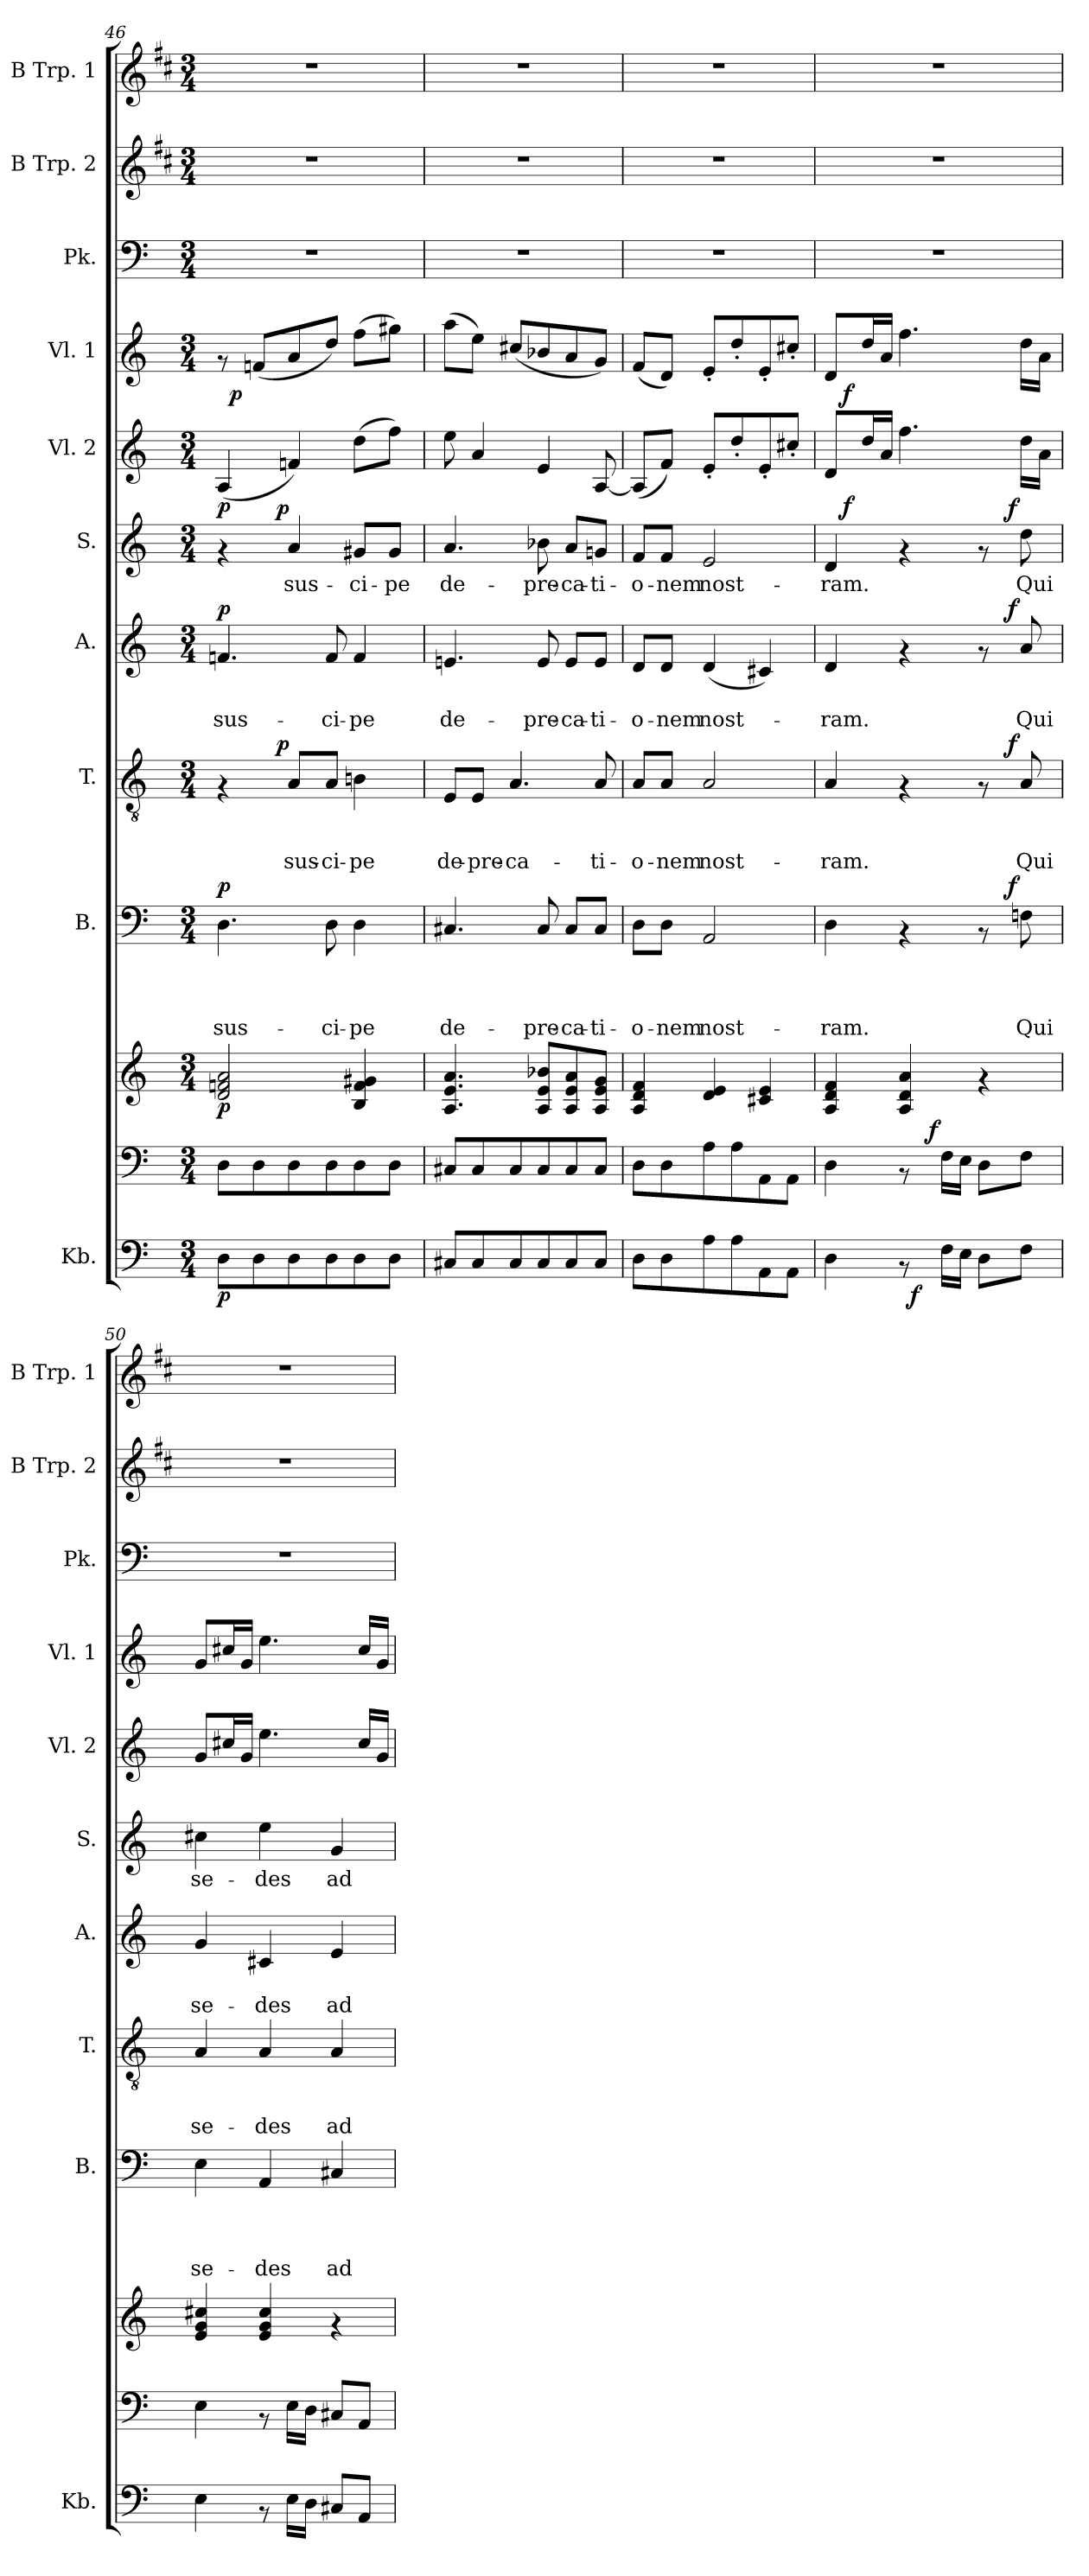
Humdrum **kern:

**kern	**dynam	**kern	**dynam	**kern	**dynam	**kern	**text	**text	**text	**text	**dynam	**kern	**text	**text	**text	**dynam	**kern	**text	**text	**dynam	**kern	**text	**dynam	**kern	**dynam	**kern	**dynam	**kern	**kern	**kern
*part12	*part12	*part11	*part11	*part10	*part10	*part9	*part9	*part9	*part9	*part9	*part9	*part8	*part8	*part8	*part8	*part8	*part7	*part7	*part7	*part7	*part6	*part6	*part6	*part5	*part5	*part4	*part4	*part3	*part2	*part1
*staff12	*staff12	*staff11	*staff11	*staff10	*staff10	*staff9	*staff9	*staff9	*staff9	*staff9	*staff9	*staff8	*staff8	*staff8	*staff8	*staff8	*staff7	*staff7	*staff7	*staff7	*staff6	*staff6	*staff6	*staff5	*staff5	*staff4	*staff4	*staff3	*staff2	*staff1
*I"Kb.	*	*	*	*	*	*I"B.	*	*	*	*	*	*I"T.	*	*	*	*	*I"A.	*	*	*	*I"S.	*	*	*I"Vl. 2	*	*I"Vl. 1	*	*I"Pk.	*I"B Trp. 2	*I"B Trp. 1
*I'Kb.	*	*	*	*	*	*I'B.	*	*	*	*	*	*I'T.	*	*	*	*	*I'A.	*	*	*	*I'S.	*	*	*I'Vl. 2	*	*I'Vl. 1	*	*I'Pk.	*I'B Trp. 2	*I'B Trp. 1
*clefF4	*	*clefF4	*	*clefG2	*	*clefF4	*	*	*	*	*	*clefGv2	*	*	*	*	*clefG2	*	*	*	*clefG2	*	*	*clefG2	*	*clefG2	*	*clefF4	*clefG2	*clefG2
*	*	*	*	*	*	*	*	*	*	*	*	*	*	*	*	*	*	*	*	*	*	*	*	*	*	*	*	*	*ITrd1c2	*ITrd1c2
*k[]	*	*k[]	*	*k[]	*	*k[]	*	*	*	*	*	*k[]	*	*	*	*	*k[]	*	*	*	*k[]	*	*	*k[]	*	*k[]	*	*k[]	*k[]	*k[]
*C:	*	*C:	*	*C:	*	*C:	*	*	*	*	*	*C:	*	*	*	*	*C:	*	*	*	*C:	*	*	*C:	*	*C:	*	*C:	*C:	*C:
*M3/4	*	*M3/4	*	*M3/4	*	*M3/4	*	*	*	*	*	*M3/4	*	*	*	*	*M3/4	*	*	*	*M3/4	*	*	*M3/4	*	*M3/4	*	*M3/4	*M3/4	*M3/4
=46	=46	=46	=46	=46	=46	=46	=46	=46	=46	=46	=46	=46	=46	=46	=46	=46	=46	=46	=46	=46	=46	=46	=46	=46	=46	=46	=46	=46	=46	=46
!	!LO:DY:b	!	!	!	!LO:DY:b	!	!	!	!	!LO:LY:b	!LO:DY:a	!	!	!	!	!	!	!	!LO:LY:b	!LO:DY:a	!	!	!	!	!LO:DY:b	!	!	!	!	!
*	*	*	*	*	*	*	*	*	*	*	*	*^	*	*	*	*	*	*	*	*	*^	*	*	*	*	*^	*	*	*	*
8D\L	p	8D\L	.	2d/ 2fn/ 2a/	p	4.D\	.	.	.	sus-	p	4rF	8..ryy	.	.	.	.	4.fn/	.	sus-	p	4rf	8..ryy	.	.	(<4A/	p	8rf	32ryy	.	2.r	2.r	2.r
!	!	!	!	!	!	!	!	!	!	!	!	!	!	!	!	!	!	!	!	!	!	!	!	!	!	!	!	!	!	!LO:DY:b	!	!	!
.	.	.	.	.	.	.	.	.	.	.	.	.	.	.	.	.	.	.	.	.	.	.	.	.	.	.	.	.	2ryy	p	.	.	.
8D\	.	8D\	.	.	.	.	.	.	.	.	.	.	.	.	.	.	.	.	.	.	.	.	.	.	.	.	.	(<8fn/L	.	.	.	.	.
!	!	!	!	!	!	!	!	!	!	!	!	!	!	!	!	!	!LO:DY:a	!	!	!	!	!	!	!	!LO:DY:a	!	!	!	!	!	!	!	!
.	.	.	.	.	.	.	.	.	.	.	.	.	2ryy	.	.	.	p	.	.	.	.	.	2ryy	.	p	.	.	.	.	.	.	.	.
!	!	!	!	!	!	!	!	!	!	!	!	!	!	!	!	!LO:LY:b	!	!	!	!	!	!	!	!LO:LY:b	!	!	!	!	!	!	!	!	!
8D\	.	8D\	.	.	.	.	.	.	.	.	.	8A/L	.	.	.	sus-	.	.	.	.	.	4a/	.	sus-	.	4fn/)	.	8a/	.	.	.	.	.
!	!	!	!	!	!	!	!	!	!	!LO:LY:b	!	!	!	!	!	!LO:LY:b	!	!	!	!LO:LY:b	!	!	!	!	!	!	!	!	!	!	!	!	!
8D\	.	8D\	.	.	.	8D\	.	.	.	-ci-	.	8A/J	.	.	.	-ci-	.	8f/	.	-ci-	.	.	.	.	.	.	.	8dd/J)	.	.	.	.	.
!	!	!	!	!	!	!	!	!	!	!LO:LY:b	!	!	!	!	!	!LO:LY:b	!	!	!	!LO:LY:b	!	!	!	!LO:LY:b	!	!	!	!	!	!	!	!	!
8D\	.	8D\	.	4B/ 4f/ 4g#X/	.	4D\	.	.	.	-pe	.	4Bn\	.	.	.	-pe	.	4f/	.	-pe	.	8g#X/L	.	-ci-	.	(>8dd\L	.	(>8ff\L	.	.	.	.	.
.	.	.	.	.	.	.	.	.	.	.	.	.	.	.	.	.	.	.	.	.	.	.	.	.	.	.	.	.	8..ryy	.	.	.	.
!	!	!	!	!	!	!	!	!	!	!	!	!	!	!	!	!	!	!	!	!	!	!	!	!LO:LY:b	!	!	!	!	!	!	!	!	!
8D\J	.	8D\J	.	.	.	.	.	.	.	.	.	.	.	.	.	.	.	.	.	.	.	8g#/J	.	-pe	.	8ff\J)	.	8gg#X\J)	.	.	.	.	.
.	.	.	.	.	.	.	.	.	.	.	.	.	32ryy	.	.	.	.	.	.	.	.	.	32ryy	.	.	.	.	.	.	.	.	.	.
=47	=47	=47	=47	=47	=47	=47	=47	=47	=47	=47	=47	=47	=47	=47	=47	=47	=47	=47	=47	=47	=47	=47	=47	=47	=47	=47	=47	=47	=47	=47	=47	=47	=47
!	!	!	!	!	!	!	!	!	!	!LO:LY:b	!	!	!	!	!	!LO:LY:b	!	!	!	!LO:LY:b	!	!	!	!LO:LY:b	!	!	!	!	!	!	!	!	!
*	*	*	*	*	*	*	*	*	*	*	*	*v	*v	*	*	*	*	*	*	*	*	*v	*v	*	*	*	*	*v	*v	*	*	*	*
8C#X/L	.	8C#X/L	.	4.A/ 4.e/ 4.a/	.	4.C#X/	.	.	.	de-	.	8E/L	.	.	de-	.	4.en/	.	de-	.	4.a/	de-	.	8ee\	.	(>8aa\L	.	2.r	2.r	2.r
!	!	!	!	!	!	!	!	!	!	!	!	!	!	!	!LO:LY:b	!	!	!	!	!	!	!	!	!	!	!	!	!	!	!
8C#/	.	8C#/	.	.	.	.	.	.	.	.	.	8E/J	.	.	-pre-	.	.	.	.	.	.	.	.	4a/	.	8ee\J)	.	.	.	.
!	!	!	!	!	!	!	!	!	!	!	!	!	!	!	!LO:LY:b	!	!	!	!	!	!	!	!	!	!	!	!	!	!	!
8C#/	.	8C#/	.	.	.	.	.	.	.	.	.	4.A/	.	.	-ca-	.	.	.	.	.	.	.	.	.	.	(<8cc#X/L	.	.	.	.
!	!	!	!	!	!	!	!	!	!	!LO:LY:b	!	!	!	!	!	!	!	!	!LO:LY:b	!	!	!LO:LY:b	!	!	!	!	!	!	!	!
8C#/	.	8C#/	.	8A/ 8e/ 8b-X/L	.	8C#/	.	.	.	-pre-	.	.	.	.	.	.	8e/	.	-pre-	.	8b-X\	-pre-	.	4e/	.	8b-X/	.	.	.	.
!	!	!	!	!	!	!	!	!	!	!LO:LY:b	!	!	!	!	!	!	!	!	!LO:LY:b	!	!	!LO:LY:b	!	!	!	!	!	!	!	!
8C#/	.	8C#/	.	8A/ 8e/ 8a/	.	8C#/L	.	.	.	-ca-	.	.	.	.	.	.	8e/L	.	-ca-	.	8a/L	-ca-	.	.	.	8a/	.	.	.	.
!	!	!	!	!	!	!	!	!	!	!LO:LY:b	!	!	!	!	!LO:LY:b	!	!	!	!LO:LY:b	!	!	!LO:LY:b	!	!	!	!	!	!	!	!
8C#/J	.	8C#/J	.	8A/ 8e/ 8g/J	.	8C#/J	.	.	.	-ti-	.	8A/	.	.	-ti-	.	8e/J	.	-ti-	.	8gn/J	-ti-	.	[<8A/	.	8g/J)	.	.	.	.
!!LO:PB:g=z
=48	=48	=48	=48	=48	=48	=48	=48	=48	=48	=48	=48	=48	=48	=48	=48	=48	=48	=48	=48	=48	=48	=48	=48	=48	=48	=48	=48	=48	=48	=48
!	!	!	!	!	!	!	!	!	!	!LO:LY:b	!	!	!	!	!LO:LY:b	!	!	!	!LO:LY:b	!	!	!LO:LY:b	!	!	!	!	!	!	!	!
8D\L	.	8D\L	.	4A/ 4d/ 4f/	.	8D\L	.	.	.	-o-	.	8A/L	.	.	-o-	.	8d/L	.	-o-	.	8f/L	-o-	.	(<8A/L]	.	(<8f/L	.	2.r	2.r	2.r
!	!	!	!	!	!	!	!	!	!	!LO:LY:b	!	!	!	!	!LO:LY:b	!	!	!	!LO:LY:b	!	!	!LO:LY:b	!	!	!	!	!	!	!	!
8D\	.	8D\	.	.	.	8D\J	.	.	.	-nem	.	8A/J	.	.	-nem	.	8d/J	.	-nem	.	8f/J	-nem	.	8f/J)	.	8d/J)	.	.	.	.
!	!	!	!	!	!	!	!	!	!	!LO:LY:b	!	!	!	!	!LO:LY:b	!	!	!	!LO:LY:b	!	!	!LO:LY:b	!	!	!	!	!	!	!	!
8A\	.	8A\	.	4d/ 4e/	.	2AA/	.	.	.	nost-	.	2A/	.	.	nost-	.	(<4d/	.	nost-	.	2e/	nost-	.	8e'</L	.	8e'</L	.	.	.	.
8A\	.	8A\	.	.	.	.	.	.	.	.	.	.	.	.	.	.	.	.	.	.	.	.	.	8dd'</	.	8dd'</	.	.	.	.
8AA\	.	8AA\	.	4c#X/ 4e/	.	.	.	.	.	.	.	.	.	.	.	.	4c#X/)	.	.	.	.	.	.	8e'</	.	8e'</	.	.	.	.
8AA\J	.	8AA\J	.	.	.	.	.	.	.	.	.	.	.	.	.	.	.	.	.	.	.	.	.	8cc#X'</J	.	8cc#X'</J	.	.	.	.
=49	=49	=49	=49	=49	=49	=49	=49	=49	=49	=49	=49	=49	=49	=49	=49	=49	=49	=49	=49	=49	=49	=49	=49	=49	=49	=49	=49	=49	=49	=49
!	!	!	!	!	!	!	!	!	!	!LO:LY:b	!	!	!	!	!LO:LY:b	!	!	!	!LO:LY:b	!	!	!LO:LY:b	!	!	!	!	!	!	!	!
*^	*	*^	*	*	*	*^	*	*	*	*	*	*^	*	*	*	*	*^	*	*	*	*^	*	*	*^	*	*^	*	*	*	*
4D\	4ryy	.	4D\	4ryy	.	4A/ 4d/ 4f/	.	4D\	2ryy	.	.	.	-ram.	.	4A/	2ryy	.	.	-ram.	.	4d/	2ryy	.	-ram.	.	4d/	2ryy	-ram.	.	8d/L	16ryy	.	8d/L	16ryy	.	2.r	2.r	2.r
!	!	!	!	!	!	!	!	!	!	!	!	!	!	!	!	!	!	!	!	!	!	!	!	!	!	!	!	!	!	!	!	!LO:DY:b	!	!	!LO:DY:b	!	!	!
.	.	.	.	.	.	.	.	.	.	.	.	.	.	.	.	.	.	.	.	.	.	.	.	.	.	.	.	.	.	.	2ryy	f	.	2ryy	f	.	.	.
.	.	.	.	.	.	.	.	.	.	.	.	.	.	.	.	.	.	.	.	.	.	.	.	.	.	.	.	.	.	16dd/L	.	.	16dd/L	.	.	.	.	.
.	.	.	.	.	.	.	.	.	.	.	.	.	.	.	.	.	.	.	.	.	.	.	.	.	.	.	.	.	.	16a/JJ	.	.	16a/JJ	.	.	.	.	.
8rAA	32ryy	.	8rAA	16.ryy	.	4A/ 4d/ 4a/	.	4rAA	.	.	.	.	.	.	4rF	.	.	.	.	.	4rf	.	.	.	.	4rf	.	.	.	4.ff\	.	.	4.ff\	.	.	.	.	.
!	!	!LO:DY:b	!	!	!	!	!	!	!	!	!	!	!	!	!	!	!	!	!	!	!	!	!	!	!	!	!	!	!	!	!	!	!	!	!	!	!	!
.	4...ryy	f	.	.	.	.	.	.	.	.	.	.	.	.	.	.	.	.	.	.	.	.	.	.	.	.	.	.	.	.	.	.	.	.	.	.	.	.
!	!	!	!	!	!LO:DY:a	!	!	!	!	!	!	!	!	!	!	!	!	!	!	!	!	!	!	!	!	!	!	!	!	!	!	!	!	!	!	!	!	!
.	.	.	.	4ryy	f	.	.	.	.	.	.	.	.	.	.	.	.	.	.	.	.	.	.	.	.	.	.	.	.	.	.	.	.	.	.	.	.	.
16F\LL	.	.	16F\LL	.	.	.	.	.	.	.	.	.	.	.	.	.	.	.	.	.	.	.	.	.	.	.	.	.	.	.	.	.	.	.	.	.	.	.
16E\JJ	.	.	16E\JJ	.	.	.	.	.	.	.	.	.	.	.	.	.	.	.	.	.	.	.	.	.	.	.	.	.	.	.	.	.	.	.	.	.	.	.
8D\L	.	.	8D\L	.	.	4rf	.	8rAA	16.ryy	.	.	.	.	.	8rF	16.ryy	.	.	.	.	8rf	16.ryy	.	.	.	8rf	16.ryy	.	.	.	.	.	.	.	.	.	.	.
.	.	.	.	.	.	.	.	.	.	.	.	.	.	.	.	.	.	.	.	.	.	.	.	.	.	.	.	.	.	.	8.ryy	.	.	8.ryy	.	.	.	.
!	!	!	!	!	!	!	!	!	!	!	!	!	!	!LO:DY:a	!	!	!	!	!	!LO:DY:a	!	!	!	!	!LO:DY:a	!	!	!	!LO:DY:a	!	!	!	!	!	!	!	!	!
.	.	.	.	8ryy	.	.	.	.	8ryy	.	.	.	.	f	.	8ryy	.	.	.	f	.	8ryy	.	.	f	.	8ryy	.	f	.	.	.	.	.	.	.	.	.
!	!	!	!	!	!	!	!	!	!	!	!	!	!LO:LY:b	!	!	!	!	!	!LO:LY:b	!	!	!	!	!LO:LY:b	!	!	!	!LO:LY:b	!	!	!	!	!	!	!	!	!	!
8F\J	.	.	8F\J	.	.	.	.	8Fn\	.	.	.	.	Qui	.	8A/	.	.	.	Qui	.	8a/	.	.	Qui	.	8dd\	.	Qui	.	16dd\LL	.	.	16dd\LL	.	.	.	.	.
.	.	.	.	.	.	.	.	.	.	.	.	.	.	.	.	.	.	.	.	.	.	.	.	.	.	.	.	.	.	16a\JJ	.	.	16a\JJ	.	.	.	.	.
.	.	.	.	32ryy	.	.	.	.	32ryy	.	.	.	.	.	.	32ryy	.	.	.	.	.	32ryy	.	.	.	.	32ryy	.	.	.	.	.	.	.	.	.	.	.
=50	=50	=50	=50	=50	=50	=50	=50	=50	=50	=50	=50	=50	=50	=50	=50	=50	=50	=50	=50	=50	=50	=50	=50	=50	=50	=50	=50	=50	=50	=50	=50	=50	=50	=50	=50	=50	=50	=50
!	!	!	!	!	!	!	!	!	!	!	!	!	!LO:LY:b	!	!	!	!	!	!LO:LY:b	!	!	!	!	!LO:LY:b	!	!	!	!LO:LY:b	!	!	!	!	!	!	!	!	!	!
*v	*v	*	*	*	*	*	*	*v	*v	*	*	*	*	*	*v	*v	*	*	*	*	*v	*v	*	*	*	*v	*v	*	*	*v	*v	*	*v	*v	*	*	*	*
*	*	*v	*v	*	*	*	*	*	*	*	*	*	*	*	*	*	*	*	*	*	*	*	*	*	*	*	*	*	*	*	*
4E\	.	4E\	.	4e/ 4g/ 4cc#X/	.	4E\	.	.	.	se-	.	4A/	.	.	se-	.	4g/	.	se-	.	4cc#X\	se-	.	8g/L	.	8g/L	.	2.r	2.r	2.r
.	.	.	.	.	.	.	.	.	.	.	.	.	.	.	.	.	.	.	.	.	.	.	.	16cc#X/L	.	16cc#X/L	.	.	.	.
.	.	.	.	.	.	.	.	.	.	.	.	.	.	.	.	.	.	.	.	.	.	.	.	16g/JJ	.	16g/JJ	.	.	.	.
!	!	!	!	!	!	!	!	!	!	!LO:LY:b	!	!	!	!	!LO:LY:b	!	!	!	!LO:LY:b	!	!	!LO:LY:b	!	!	!	!	!	!	!	!
8rAA	.	8rAA	.	4e/ 4g/ 4cc#/	.	4AA/	.	.	.	-des	.	4A/	.	.	-des	.	4c#X/	.	-des	.	4ee\	-des	.	4.ee\	.	4.ee\	.	.	.	.
16E\LL	.	16E\LL	.	.	.	.	.	.	.	.	.	.	.	.	.	.	.	.	.	.	.	.	.	.	.	.	.	.	.	.
16D\JJ	.	16D\JJ	.	.	.	.	.	.	.	.	.	.	.	.	.	.	.	.	.	.	.	.	.	.	.	.	.	.	.	.
!	!	!	!	!	!	!	!	!	!	!LO:LY:b	!	!	!	!	!LO:LY:b	!	!	!	!LO:LY:b	!	!	!LO:LY:b	!	!	!	!	!	!	!	!
8C#X/L	.	8C#X/L	.	4rf	.	4C#X/	.	.	.	ad	.	4A/	.	.	ad	.	4e/	.	ad	.	4g/	ad	.	.	.	.	.	.	.	.
8AA/J	.	8AA/J	.	.	.	.	.	.	.	.	.	.	.	.	.	.	.	.	.	.	.	.	.	16cc#/LL	.	16cc#/LL	.	.	.	.
.	.	.	.	.	.	.	.	.	.	.	.	.	.	.	.	.	.	.	.	.	.	.	.	16g/JJ	.	16g/JJ	.	.	.	.
=	=	=	=	=	=	=	=	=	=	=	=	=	=	=	=	=	=	=	=	=	=	=	=	=	=	=	=	=	=	=
*-	*-	*-	*-	*-	*-	*-	*-	*-	*-	*-	*-	*-	*-	*-	*-	*-	*-	*-	*-	*-	*-	*-	*-	*-	*-	*-	*-	*-	*-	*-
